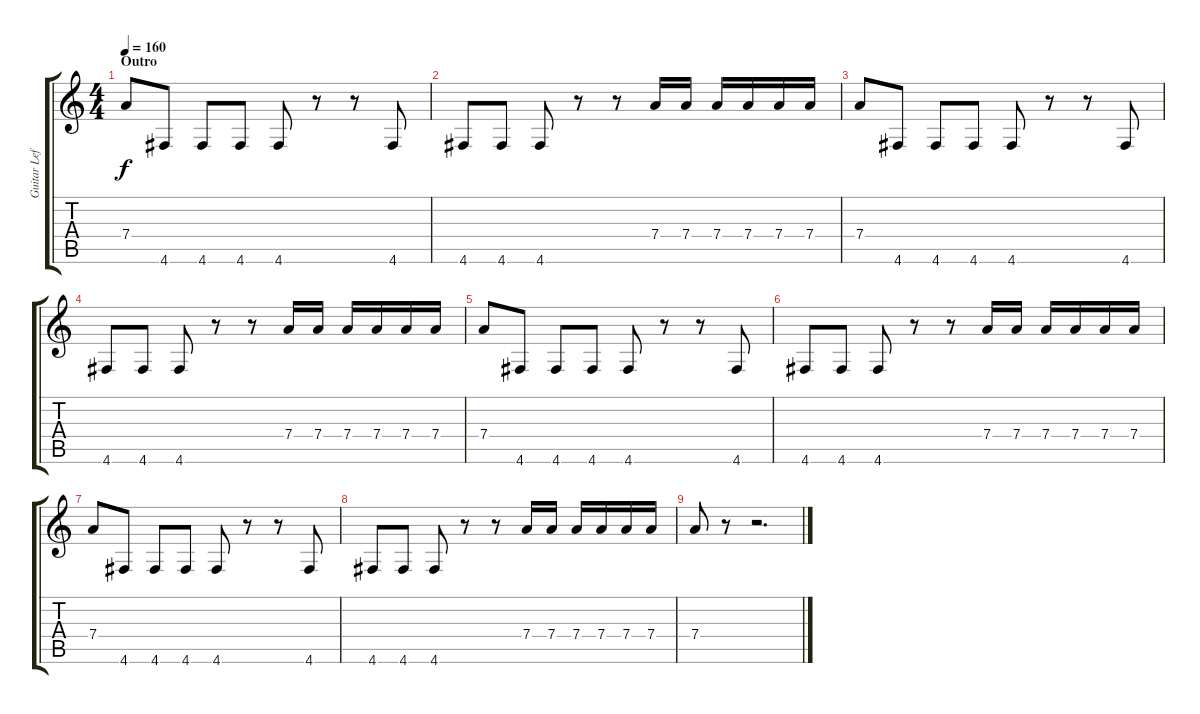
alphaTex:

\track ("Guitar Left" "Guitar Lef") {instrument overdrivenguitar}
\staff {score tabs}
\tuning (E4 B3 G3 D3 A2 D2) {hide}
\ts (4 4)
\section ("" "Outro")
\tempo 160
\clef g2
\ks c
7.4.8{dy f} 4.6.8 4.6.8 4.6.8 4.6.8 r.8 r.8 4.6.8 |
4.6.8 4.6.8 4.6.8 r.8 r.8 7.4.16 7.4.16 7.4.16 7.4.16 7.4.16 7.4.16 |
7.4.8 4.6.8 4.6.8 4.6.8 4.6.8 r.8 r.8 4.6.8 |
4.6.8 4.6.8 4.6.8 r.8 r.8 7.4.16 7.4.16 7.4.16 7.4.16 7.4.16 7.4.16 |
7.4.8 4.6.8 4.6.8 4.6.8 4.6.8 r.8 r.8 4.6.8 |
4.6.8 4.6.8 4.6.8 r.8 r.8 7.4.16 7.4.16 7.4.16 7.4.16 7.4.16 7.4.16 |
7.4.8 4.6.8 4.6.8 4.6.8 4.6.8 r.8 r.8 4.6.8 |
4.6.8 4.6.8 4.6.8 r.8 r.8 7.4.16 7.4.16 7.4.16 7.4.16 7.4.16 7.4.16 |
7.4.8 r.8 r.2{d}
